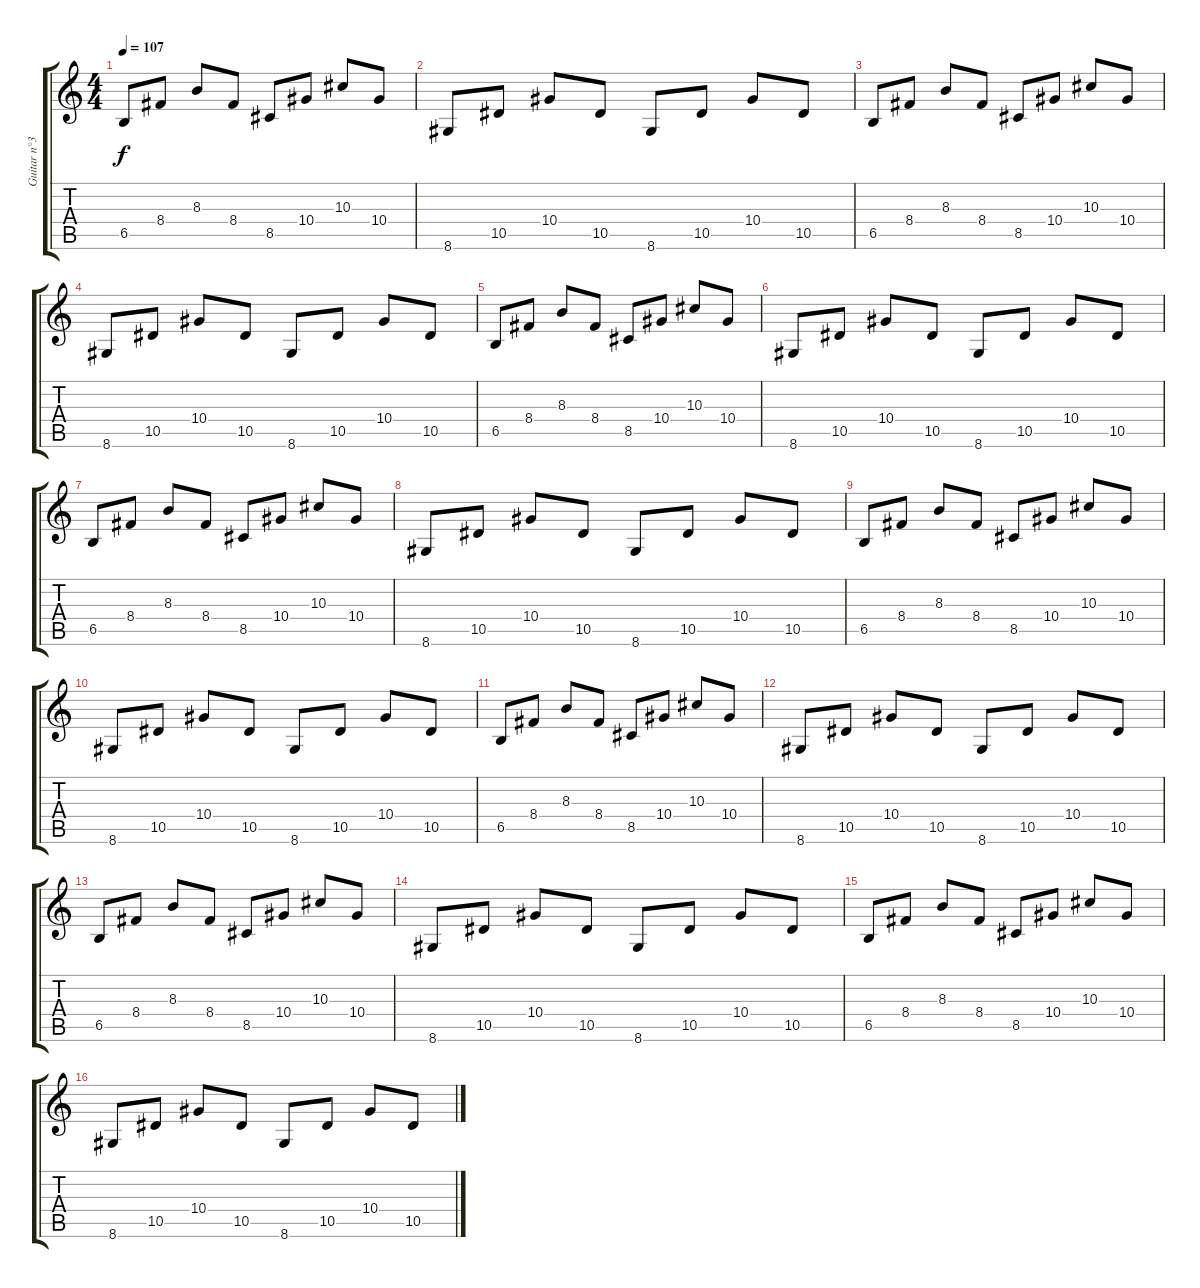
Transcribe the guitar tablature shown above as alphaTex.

\track ("Guitar n°3" "Guitar n°3") {instrument overdrivenguitar}
\staff {score tabs}
\tuning (C4 G3 Eb3 Bb2 F2 C2) {hide}
\ts (4 4)
\tempo 107
\clef g2
\ks c
6.5.8{dy f} 8.4.8 8.3.8 8.4.8 8.5.8 10.4.8 10.3.8 10.4.8 |
8.6.8 10.5.8 10.4.8 10.5.8 8.6.8 10.5.8 10.4.8 10.5.8 |
6.5.8 8.4.8 8.3.8 8.4.8 8.5.8 10.4.8 10.3.8 10.4.8 |
8.6.8 10.5.8 10.4.8 10.5.8 8.6.8 10.5.8 10.4.8 10.5.8 |
6.5.8 8.4.8 8.3.8 8.4.8 8.5.8 10.4.8 10.3.8 10.4.8 |
8.6.8 10.5.8 10.4.8 10.5.8 8.6.8 10.5.8 10.4.8 10.5.8 |
6.5.8 8.4.8 8.3.8 8.4.8 8.5.8 10.4.8 10.3.8 10.4.8 |
8.6.8 10.5.8 10.4.8 10.5.8 8.6.8 10.5.8 10.4.8 10.5.8 |
6.5.8 8.4.8 8.3.8 8.4.8 8.5.8 10.4.8 10.3.8 10.4.8 |
8.6.8 10.5.8 10.4.8 10.5.8 8.6.8 10.5.8 10.4.8 10.5.8 |
6.5.8 8.4.8 8.3.8 8.4.8 8.5.8 10.4.8 10.3.8 10.4.8 |
8.6.8 10.5.8 10.4.8 10.5.8 8.6.8 10.5.8 10.4.8 10.5.8 |
6.5.8 8.4.8 8.3.8 8.4.8 8.5.8 10.4.8 10.3.8 10.4.8 |
8.6.8 10.5.8 10.4.8 10.5.8 8.6.8 10.5.8 10.4.8 10.5.8 |
6.5.8 8.4.8 8.3.8 8.4.8 8.5.8 10.4.8 10.3.8 10.4.8 |
8.6.8 10.5.8 10.4.8 10.5.8 8.6.8 10.5.8 10.4.8 10.5.8
